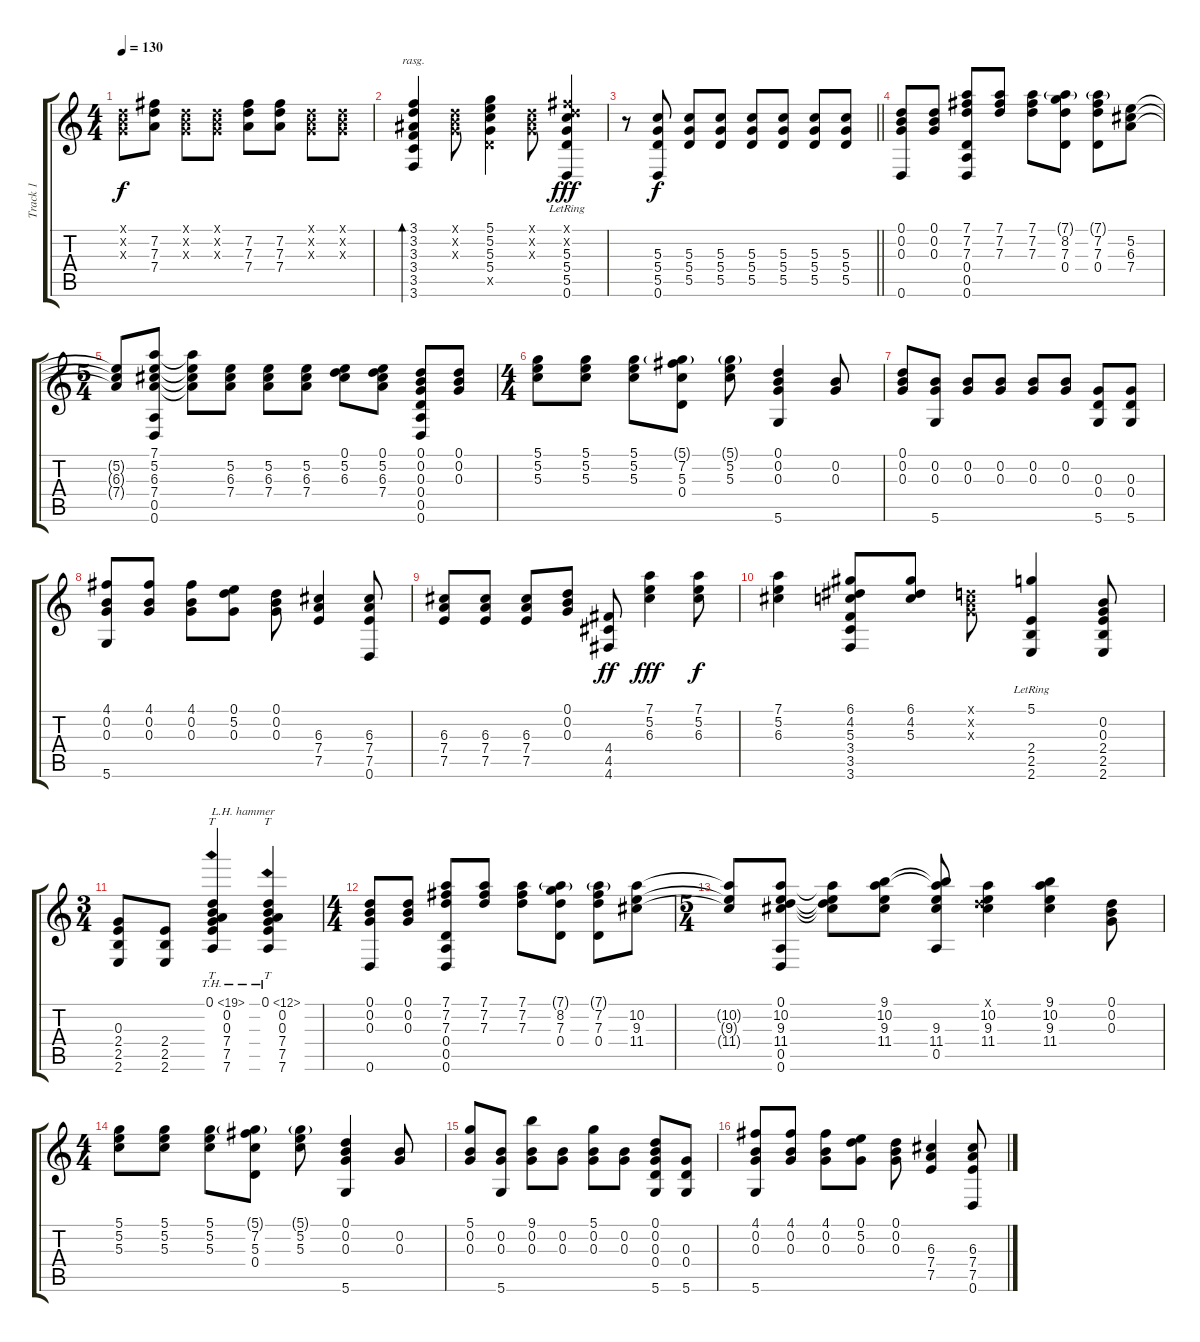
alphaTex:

\track ("Track 1" "Track 1") {instrument acousticguitarsteel}
\staff {score tabs}
\tuning (D4 B3 G3 D3 A2 D2) {hide}
\ts (4 4)
\tempo 130
\clef g2
\ks c
(0.1{x} 0.2{x} 0.3{x}).8{dy f} (7.2 7.3 7.4).8 (0.1{x} 0.2{x} 0.3{x}).8 (0.1{x} 0.2{x} 0.3{x}).8 (7.2 7.3 7.4).8 (7.2 7.3 7.4).8 (0.1{x} 0.2{x} 0.3{x}).8 (0.1{x} 0.2{x} 0.3{x}).8 |
(3.1 3.2 3.3 3.4 3.5 3.6).4{bd 60 rasg ii} (0.1{x} 0.2{x} 0.3{x}).8 (5.1 5.2 5.3 5.4 5.5{x}).4 (0.1{x} 0.2{x} 0.3{x}).8 (0.1{x} 7.2{x} 5.3 5.4 5.5{lr} 0.6).4{dy fff} |
\barLineRight lightlight
r.8 (5.3 5.4 5.5 0.6).8{dy f} (5.3 5.4 5.5).8 (5.3 5.4 5.5).8 (5.3 5.4 5.5).8 (5.3 5.4 5.5).8 (5.3 5.4 5.5).8 (5.3 5.4 5.5).8 |
(0.1 0.2 0.3 0.6).8 (0.1 0.2 0.3).8 (7.1 7.2 7.3 0.4 0.5 0.6).8 (7.1 7.2 7.3).8 (7.1 7.2 7.3).8 (7.1{g} 8.2 7.3 0.4).8 (7.1{g} 7.2 7.3 0.4).8 (5.2 6.3 7.4).8 |
\ts (5 4)
(5.2{t} 6.3{t} 7.4{t}).8 (7.1 5.2 6.3 7.4 0.5 0.6).8 (7.1{t} 5.2{t} 6.3{t} 7.4{t}).8 (5.2 6.3 7.4).8 (5.2 6.3 7.4).8 (5.2 6.3 7.4).8 (0.1 5.2 6.3).8 (0.1 5.2 6.3 7.4).8 (0.1 0.2 0.3 0.4 0.5 0.6).8 (0.1 0.2 0.3).8 |
\ts (4 4)
(5.1 5.2 5.3).8 (5.1 5.2 5.3).8 (5.1 5.2 5.3).8 (5.1{g} 7.2 5.3 0.4).8 (5.1{g} 5.2 5.3).8 (0.1 0.2 0.3 5.6).4 (0.2 0.3).8 |
(0.1 0.2 0.3).8 (0.2 0.3 5.6).8 (0.2 0.3).8 (0.2 0.3).8 (0.2 0.3).8 (0.2 0.3).8 (0.3 0.4 5.6).8 (0.3 0.4 5.6).8 |
(4.1 0.2 0.3 5.6).8 (4.1 0.2 0.3).8 (4.1 0.2 0.3).8 (0.1 5.2 0.3).8 (0.1 0.2 0.3).8 (6.3 7.4 7.5).4 (6.3 7.4 7.5 0.6).8 |
(6.3 7.4 7.5).8 (6.3 7.4 7.5).8 (6.3 7.4 7.5).8 (0.1 0.2 0.3).8 (4.4 4.5 4.6).8{dy ff} (7.1 5.2 6.3).4{dy fff} (7.1 5.2 6.3).8{dy f} |
(7.1 5.2 6.3).4 (6.1 4.2 5.3 3.4 3.5 3.6).8 (6.1 4.2 5.3).8 (0.1{x} 0.2{x} 0.3{x}).8 (5.1 2.4{lr} 2.5 2.6).4 (0.2 0.3 2.4 2.5 2.6).8 |
\ts (3 4)
(0.3 2.4 2.5 2.6).8 (2.4 2.5 2.6).8 (0.1{th 19} 0.2 0.3 7.4 7.5 7.6).4{tt txt "L.H. hammer"} (0.1{th 12} 0.2 0.3 7.4 7.5 7.6).4{tt} |
\ts (4 4)
(0.1 0.2 0.3 0.6).8 (0.1 0.2 0.3).8 (7.1 7.2 7.3 0.4 0.5 0.6).8 (7.1 7.2 7.3).8 (7.1 7.2 7.3).8 (7.1{g} 8.2 7.3 0.4).8 (7.1{g} 7.2 7.3 0.4).8 (10.2 9.3 11.4).8 |
\ts (5 4)
(10.2{t} 9.3{t} 11.4{t}).8 (0.1 10.2 9.3 11.4 0.5 0.6).8 (0.1{t} 10.2{t} 9.3{t} 11.4{t}).8 (9.1 10.2 9.3 11.4).8 (9.1{t} 10.2{t} 9.3 11.4 0.5).8 (0.1{x} 10.2 9.3 11.4).4 (9.1 10.2 9.3 11.4).4 (0.1 0.2 0.3).8 |
\ts (4 4)
(5.1 5.2 5.3).8 (5.1 5.2 5.3).8 (5.1 5.2 5.3).8 (5.1{g} 7.2 5.3 0.4).8 (5.1{g} 5.2 5.3).8 (0.1 0.2 0.3 5.6).4 (0.2 0.3).8 |
(5.1 0.2 0.3).8 (0.2 0.3 5.6).8 (9.1 0.2 0.3).8 (0.2 0.3).8 (5.1 0.2 0.3).8 (0.2 0.3).8 (0.1 0.2 0.3 0.4 5.6).8 (0.3 0.4 5.6).8 |
(4.1 0.2 0.3 5.6).8 (4.1 0.2 0.3).8 (4.1 0.2 0.3).8 (0.1 5.2 0.3).8 (0.1 0.2 0.3).8 (6.3 7.4 7.5).4 (6.3 7.4 7.5 0.6).8
